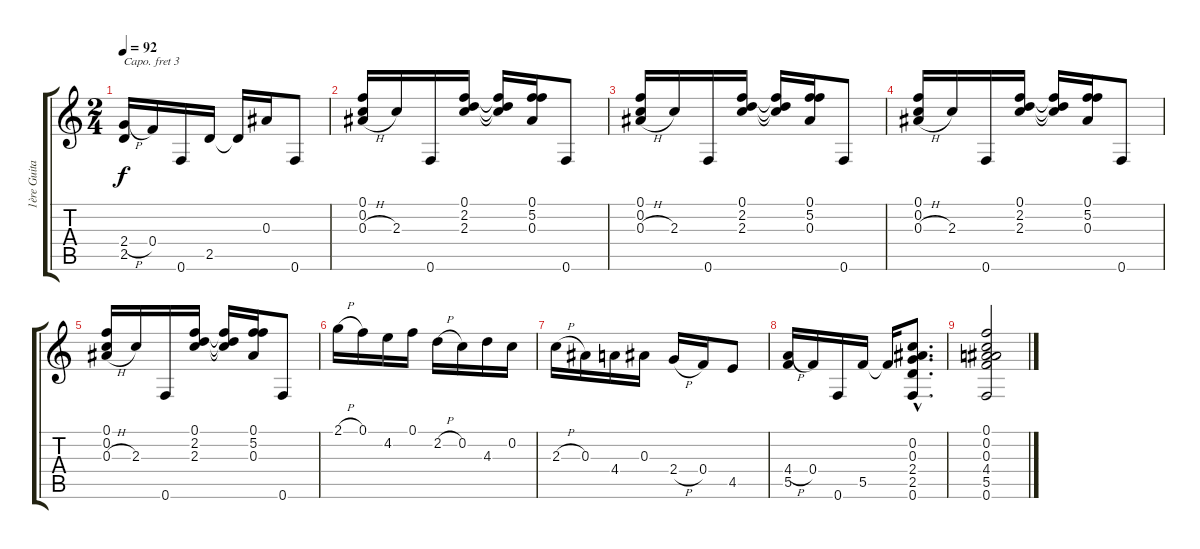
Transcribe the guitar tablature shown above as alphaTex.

\track ("1ère Guitare" "1ère Guita") {instrument acousticguitarnylon}
\staff {score tabs}
\capo 3
\tuning (D4 A3 G3 D3 A2 D2) {hide}
\ts (2 4)
\tempo 92
\clef g2
\ks c
(2.4{h} 2.5).16{dy f} 0.4.16 0.6.16 2.5.16 2.5{t}.16 0.3.16 0.6.8 |
(0.1 0.2 0.3{h}).16 2.3.16 0.6.16 (0.1 2.2 2.3).16 (0.1{t} 2.2{t} 2.3{t}).16 (0.1 5.2 0.3).16 0.6.8 |
(0.1 0.2 0.3{h}).16 2.3.16 0.6.16 (0.1 2.2 2.3).16 (0.1{t} 2.2{t} 2.3{t}).16 (0.1 5.2 0.3).16 0.6.8 |
(0.1 0.2 0.3{h}).16 2.3.16 0.6.16 (0.1 2.2 2.3).16 (0.1{t} 2.2{t} 2.3{t}).16 (0.1 5.2 0.3).16 0.6.8 |
(0.1 0.2 0.3{h}).16 2.3.16 0.6.16 (0.1 2.2 2.3).16 (0.1{t} 2.2{t} 2.3{t}).16 (0.1 5.2 0.3).16 0.6.8 |
2.1{h}.16 0.1.16 4.2.16 0.1.16 2.2{h}.16 0.2.16 4.3.16 0.2.16 |
2.3{h}.16 0.3.16 4.4.16 0.3.16 2.4{h}.16 0.4.16 4.5.8 |
(4.4{h} 5.5).16 0.4.16 0.6.16 5.5.16 5.5{t}.16 (0.2{hac} 0.3{hac} 2.4{hac} 2.5{hac} 0.6{hac}).8{d} |
(0.1 0.2 0.3 4.4 5.5 0.6).2
